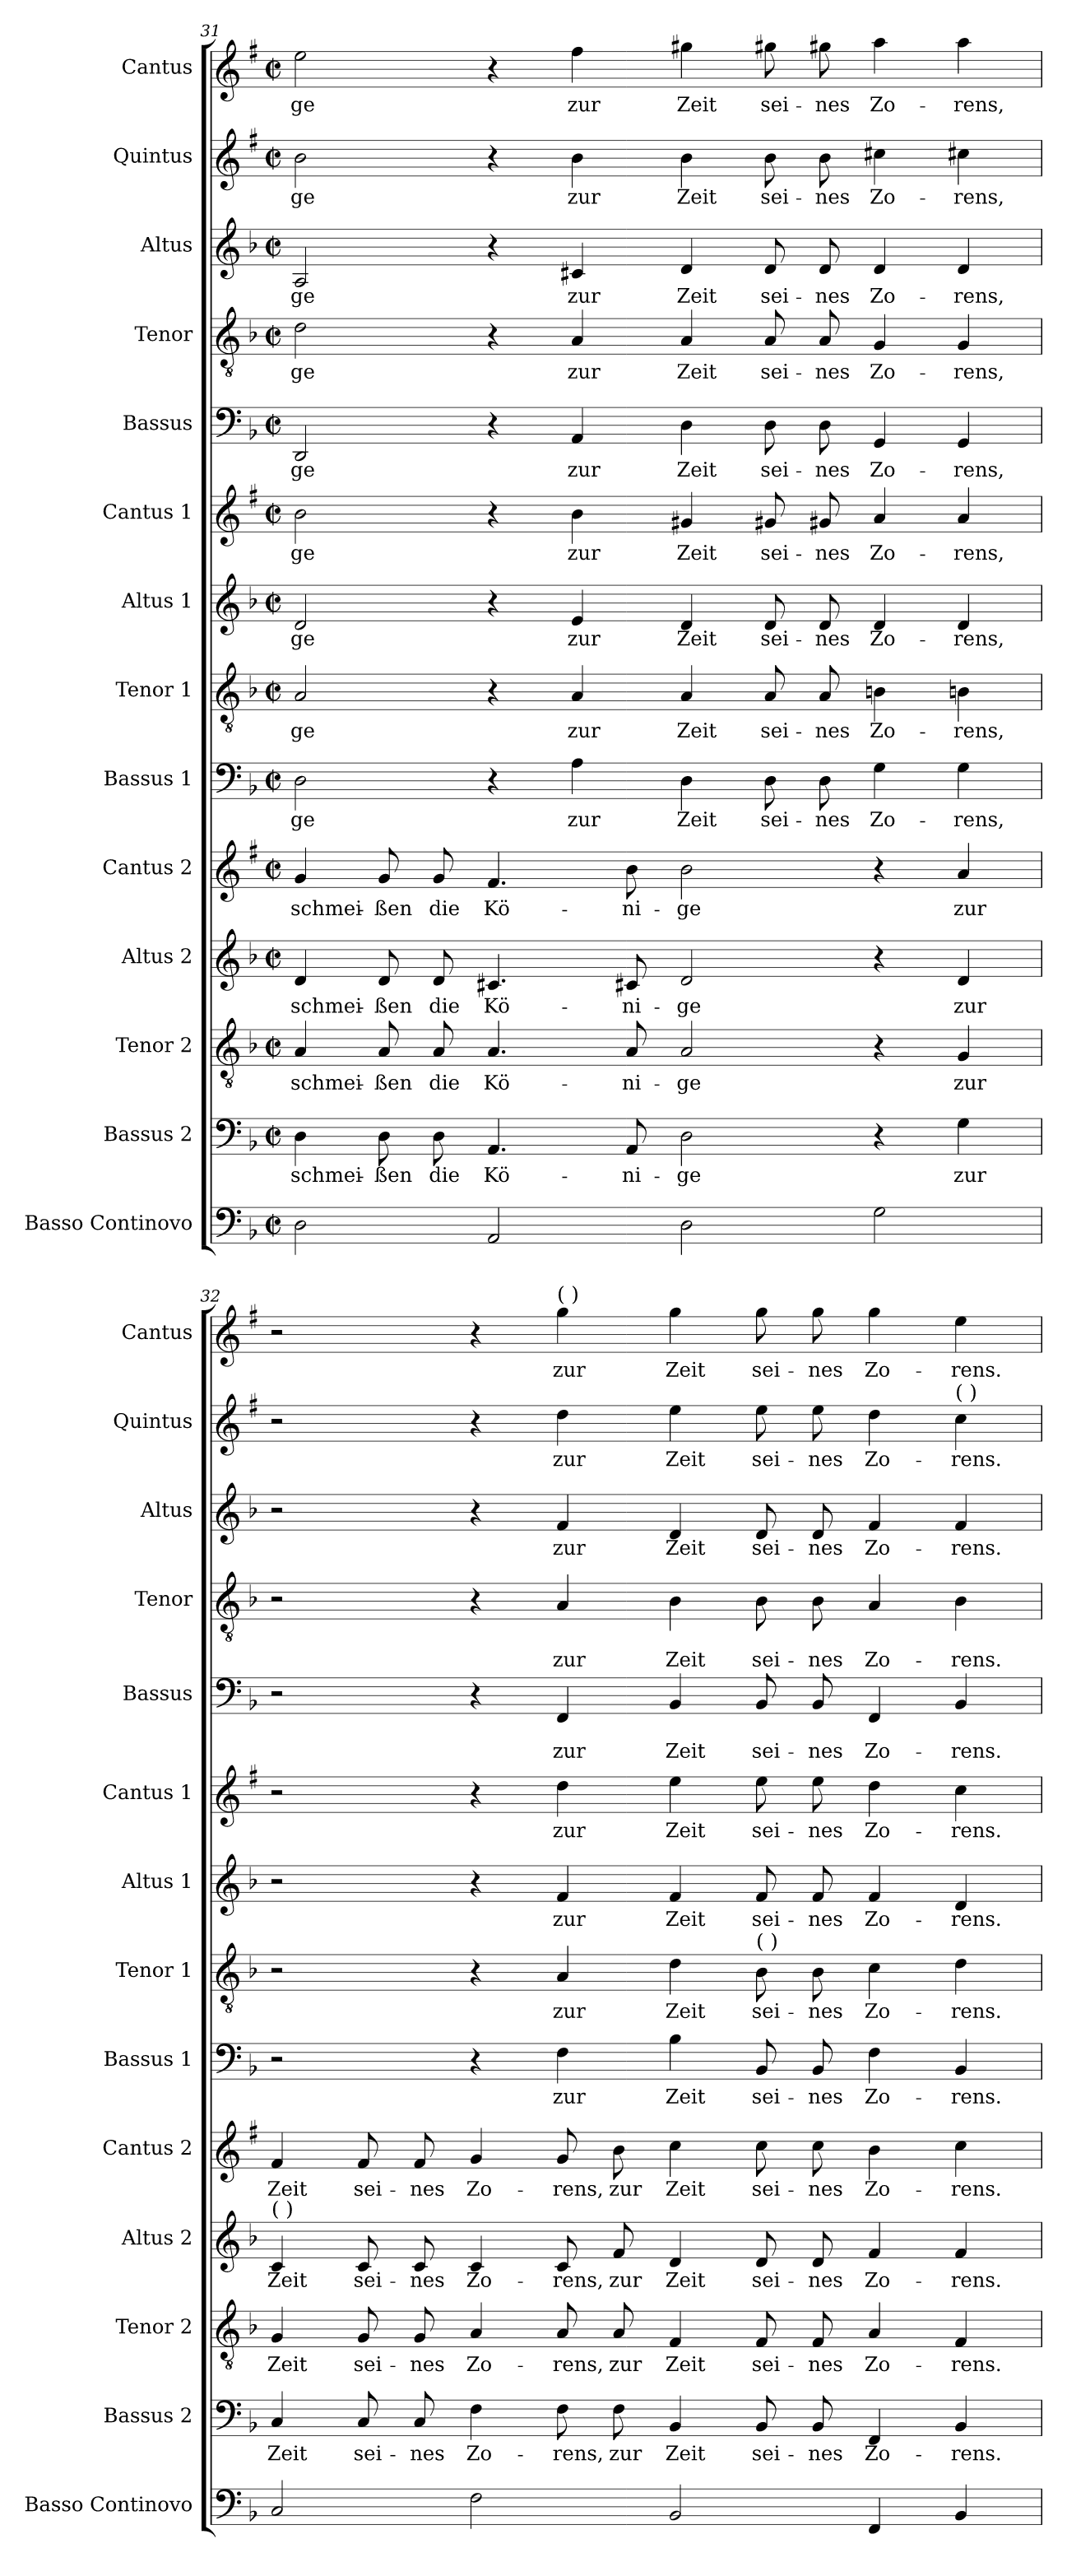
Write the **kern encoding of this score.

**kern	**kern	**text	**kern	**text	**kern	**text	**kern	**text	**kern	**text	**kern	**text	**kern	**text	**kern	**text	**kern	**text	**text	**kern	**text	**text	**kern	**text	**kern	**text	**kern	**text
*part14	*part13	*part13	*part12	*part12	*part11	*part11	*part10	*part10	*part9	*part9	*part8	*part8	*part7	*part7	*part6	*part6	*part5	*part5	*part5	*part4	*part4	*part4	*part3	*part3	*part2	*part2	*part1	*part1
*staff14	*staff13	*staff13	*staff12	*staff12	*staff11	*staff11	*staff10	*staff10	*staff9	*staff9	*staff8	*staff8	*staff7	*staff7	*staff6	*staff6	*staff5	*staff5	*staff5	*staff4	*staff4	*staff4	*staff3	*staff3	*staff2	*staff2	*staff1	*staff1
*I"Basso Continovo	*I"Bassus 2	*	*I"Tenor 2	*	*I"Altus 2	*	*I"Cantus 2	*	*I"Bassus 1	*	*I"Tenor 1	*	*I"Altus 1	*	*I"Cantus 1	*	*I"Bassus	*	*	*I"Tenor	*	*	*I"Altus	*	*I"Quintus	*	*I"Cantus	*
*I'Basso Continovo	*I'Bassus 2	*	*I'Tenor 2	*	*I'Altus 2	*	*I'Cantus 2	*	*I'Bassus 1	*	*I'Tenor 1	*	*I'Altus 1	*	*I'Cantus 1	*	*I'Bassus	*	*	*I'Tenor	*	*	*I'Altus	*	*I'Quintus	*	*I'Cantus	*
!!LO:LB:g=z
*clefF4	*clefF4	*	*clefGv2	*	*clefG2	*	*clefG2	*	*clefF4	*	*clefGv2	*	*clefG2	*	*clefG2	*	*clefF4	*	*	*clefGv2	*	*	*clefG2	*	*clefG2	*	*clefG2	*
*	*	*	*	*	*	*	*ITrd1c2	*	*	*	*	*	*	*	*ITrd1c2	*	*	*	*	*	*	*	*	*	*ITrd1c2	*	*ITrd1c2	*
*k[b-]	*k[b-]	*	*k[b-]	*	*k[b-]	*	*k[b-]	*	*k[b-]	*	*k[b-]	*	*k[b-]	*	*k[b-]	*	*k[b-]	*	*	*k[b-]	*	*	*k[b-]	*	*k[b-]	*	*k[b-]	*
*F:	*F:	*	*F:	*	*F:	*	*F:	*	*F:	*	*F:	*	*F:	*	*F:	*	*F:	*	*	*F:	*	*	*F:	*	*F:	*	*F:	*
*M4/2	*M4/2	*	*M4/2	*	*M4/2	*	*M4/2	*	*M4/2	*	*M4/2	*	*M4/2	*	*M4/2	*	*M4/2	*	*	*M4/2	*	*	*M4/2	*	*M4/2	*	*M4/2	*
*met(c|)	*met(c|)	*	*met(c|)	*	*met(c|)	*	*met(c|)	*	*met(c|)	*	*met(c|)	*	*met(c|)	*	*met(c|)	*	*met(c|)	*	*	*met(c|)	*	*	*met(c|)	*	*met(c|)	*	*met(c|)	*
=31	=31	=31	=31	=31	=31	=31	=31	=31	=31	=31	=31	=31	=31	=31	=31	=31	=31	=31	=31	=31	=31	=31	=31	=31	=31	=31	=31	=31
!	!	!LO:LY:b	!	!LO:LY:b	!	!LO:LY:b	!	!LO:LY:b	!	!LO:LY:b	!	!LO:LY:b	!	!LO:LY:b	!	!LO:LY:b	!	!LO:LY:b	!	!	!LO:LY:b	!	!	!LO:LY:b	!	!LO:LY:b	!	!LO:LY:b
2D	4D	-schmei-	4A	-schmei-	4d	-schmei-	4f	-schmei-	2D	-ge	2A	-ge	2d	-ge	2a	-ge	2DD	-ge	.	2d	-ge	.	2A	-ge	2a	-ge	2dd	-ge
!	!	!LO:LY:b	!	!LO:LY:b	!	!LO:LY:b	!	!LO:LY:b	!	!	!	!	!	!	!	!	!	!	!	!	!	!	!	!	!	!	!	!
.	8D	-ßen	8A	-ßen	8d	-ßen	8f	-ßen	.	.	.	.	.	.	.	.	.	.	.	.	.	.	.	.	.	.	.	.
!	!	!LO:LY:b	!	!LO:LY:b	!	!LO:LY:b	!	!LO:LY:b	!	!	!	!	!	!	!	!	!	!	!	!	!	!	!	!	!	!	!	!
.	8D	die	8A	die	8d	die	8f	die	.	.	.	.	.	.	.	.	.	.	.	.	.	.	.	.	.	.	.	.
!	!	!LO:LY:b	!	!LO:LY:b	!	!LO:LY:b	!	!LO:LY:b	!	!	!	!	!	!	!	!	!	!	!	!	!	!	!	!	!	!	!	!
2AA	4.AA	Kö-	4.A	Kö-	4.c#X	Kö-	4.e	Kö-	4r	.	4r	.	4r	.	4r	.	4r	.	.	4r	.	.	4r	.	4r	.	4r	.
!	!	!	!	!	!	!	!	!	!	!LO:LY:b	!	!LO:LY:b	!	!LO:LY:b	!	!LO:LY:b	!	!LO:LY:b	!	!	!LO:LY:b	!	!	!LO:LY:b	!	!LO:LY:b	!	!LO:LY:b
.	.	.	.	.	.	.	.	.	4A	zur	4A	zur	4e	zur	4a	zur	4AA	zur	.	4A	zur	.	4c#X	zur	4a	zur	4ee	zur
!	!	!LO:LY:b	!	!LO:LY:b	!	!LO:LY:b	!	!LO:LY:b	!	!	!	!	!	!	!	!	!	!	!	!	!	!	!	!	!	!	!	!
.	8AA	-ni-	8A	-ni-	8c#X	-ni-	8a	-ni-	.	.	.	.	.	.	.	.	.	.	.	.	.	.	.	.	.	.	.	.
!	!	!LO:LY:b	!	!LO:LY:b	!	!LO:LY:b	!	!LO:LY:b	!	!LO:LY:b	!	!LO:LY:b	!	!LO:LY:b	!	!LO:LY:b	!	!LO:LY:b	!	!	!LO:LY:b	!	!	!LO:LY:b	!	!LO:LY:b	!	!LO:LY:b
2D	2D	-ge	2A	-ge	2d	-ge	2a	-ge	4D	Zeit	4A	Zeit	4d	Zeit	4f#X	Zeit	4D	Zeit	.	4A	Zeit	.	4d	Zeit	4a	Zeit	4ff#X	Zeit
!	!	!	!	!	!	!	!	!	!	!LO:LY:b	!	!LO:LY:b	!	!LO:LY:b	!	!LO:LY:b	!	!LO:LY:b	!	!	!LO:LY:b	!	!	!LO:LY:b	!	!LO:LY:b	!	!LO:LY:b
.	.	.	.	.	.	.	.	.	8D	sei-	8A	sei-	8d	sei-	8f#X	sei-	8D	sei-	.	8A	sei-	.	8d	sei-	8a	sei-	8ff#X	sei-
!	!	!	!	!	!	!	!	!	!	!LO:LY:b	!	!LO:LY:b	!	!LO:LY:b	!	!LO:LY:b	!	!LO:LY:b	!	!	!LO:LY:b	!	!	!LO:LY:b	!	!LO:LY:b	!	!LO:LY:b
.	.	.	.	.	.	.	.	.	8D	-nes	8A	-nes	8d	-nes	8f#X	-nes	8D	-nes	.	8A	-nes	.	8d	-nes	8a	-nes	8ff#X	-nes
!	!	!	!	!	!	!	!	!	!	!LO:LY:b	!	!LO:LY:b	!	!LO:LY:b	!	!LO:LY:b	!	!LO:LY:b	!	!	!LO:LY:b	!	!	!LO:LY:b	!	!LO:LY:b	!	!LO:LY:b
2G	4r	.	4r	.	4r	.	4r	.	4G	Zo-	4Bn	Zo-	4d	Zo-	4g	Zo-	4GG	Zo-	.	4G	Zo-	.	4d	Zo-	4bn	Zo-	4gg	Zo-
!	!	!LO:LY:b	!	!LO:LY:b	!	!LO:LY:b	!	!LO:LY:b	!	!LO:LY:b	!	!LO:LY:b	!	!LO:LY:b	!	!LO:LY:b	!	!LO:LY:b	!	!	!LO:LY:b	!	!	!LO:LY:b	!	!LO:LY:b	!	!LO:LY:b
.	4G	zur	4G	zur	4d	zur	4g	zur	4G	-rens,	4Bn	-rens,	4d	-rens,	4g	-rens,	4GG	-rens,	.	4G	-rens,	.	4d	-rens,	4bn	-rens,	4gg	-rens,
=32	=32	=32	=32	=32	=32	=32	=32	=32	=32	=32	=32	=32	=32	=32	=32	=32	=32	=32	=32	=32	=32	=32	=32	=32	=32	=32	=32	=32
!	!	!	!	!	!LO:TX:a:t=(  )	!	!	!	!	!	!	!	!	!	!	!	!	!	!	!	!	!	!	!	!	!	!	!
!	!	!LO:LY:b	!	!LO:LY:b	!	!LO:LY:b	!	!LO:LY:b	!	!	!	!	!	!	!	!	!	!	!	!	!	!	!	!	!	!	!	!
2C	4C	Zeit	4G	Zeit	4c	Zeit	4e	Zeit	2r	.	2r	.	2r	.	2r	.	2r	.	.	2r	.	.	2r	.	2r	.	2r	.
!	!	!LO:LY:b	!	!LO:LY:b	!	!LO:LY:b	!	!LO:LY:b	!	!	!	!	!	!	!	!	!	!	!	!	!	!	!	!	!	!	!	!
.	8C	sei-	8G	sei-	8c	sei-	8e	sei-	.	.	.	.	.	.	.	.	.	.	.	.	.	.	.	.	.	.	.	.
!	!	!LO:LY:b	!	!LO:LY:b	!	!LO:LY:b	!	!LO:LY:b	!	!	!	!	!	!	!	!	!	!	!	!	!	!	!	!	!	!	!	!
.	8C	-nes	8G	-nes	8c	-nes	8e	-nes	.	.	.	.	.	.	.	.	.	.	.	.	.	.	.	.	.	.	.	.
!	!	!LO:LY:b	!	!LO:LY:b	!	!LO:LY:b	!	!LO:LY:b	!	!	!	!	!	!	!	!	!	!	!	!	!	!	!	!	!	!	!	!
2F	4F	Zo-	4A	Zo-	4c	Zo-	4f	Zo-	4r	.	4r	.	4r	.	4r	.	4r	.	.	4r	.	.	4r	.	4r	.	4r	.
!	!	!	!	!	!	!	!	!	!	!	!	!	!	!	!	!	!	!	!	!	!	!	!	!	!	!	!LO:TX:a:t=(  )	!
!	!	!LO:LY:b	!	!LO:LY:b	!	!LO:LY:b	!	!LO:LY:b	!	!LO:LY:b	!	!LO:LY:b	!	!LO:LY:b	!	!LO:LY:b	!	!	!LO:LY:b	!	!	!LO:LY:b	!	!LO:LY:b	!	!LO:LY:b	!	!LO:LY:b
.	8F	-rens,	8A	-rens,	8c	-rens,	8f	-rens,	4F	zur	4A	zur	4f	zur	4cc	zur	4FF	.	zur	4A	.	zur	4f	zur	4cc	zur	4ff	zur
!	!	!LO:LY:b	!	!LO:LY:b	!	!LO:LY:b	!	!LO:LY:b	!	!	!	!	!	!	!	!	!	!	!	!	!	!	!	!	!	!	!	!
.	8F	zur	8A	zur	8f	zur	8a	zur	.	.	.	.	.	.	.	.	.	.	.	.	.	.	.	.	.	.	.	.
!	!	!LO:LY:b	!	!LO:LY:b	!	!LO:LY:b	!	!LO:LY:b	!	!LO:LY:b	!	!LO:LY:b	!	!LO:LY:b	!	!LO:LY:b	!	!	!LO:LY:b	!	!	!LO:LY:b	!	!LO:LY:b	!	!LO:LY:b	!	!LO:LY:b
2BB-	4BB-	Zeit	4F	Zeit	4d	Zeit	4b-	Zeit	4B-	Zeit	4d	Zeit	4f	Zeit	4dd	Zeit	4BB-	.	Zeit	4B-	.	Zeit	4d	Zeit	4dd	Zeit	4ff	Zeit
!	!	!	!	!	!	!	!	!	!	!	!LO:TX:a:t=(  )	!	!	!	!	!	!	!	!	!	!	!	!	!	!	!	!	!
!	!	!LO:LY:b	!	!LO:LY:b	!	!LO:LY:b	!	!LO:LY:b	!	!LO:LY:b	!	!LO:LY:b	!	!LO:LY:b	!	!LO:LY:b	!	!	!LO:LY:b	!	!	!LO:LY:b	!	!LO:LY:b	!	!LO:LY:b	!	!LO:LY:b
.	8BB-	sei-	8F	sei-	8d	sei-	8b-	sei-	8BB-	sei-	8B-	sei-	8f	sei-	8dd	sei-	8BB-	.	sei-	8B-	.	sei-	8d	sei-	8dd	sei-	8ff	sei-
!	!	!LO:LY:b	!	!LO:LY:b	!	!LO:LY:b	!	!LO:LY:b	!	!LO:LY:b	!	!LO:LY:b	!	!LO:LY:b	!	!LO:LY:b	!	!	!LO:LY:b	!	!	!LO:LY:b	!	!LO:LY:b	!	!LO:LY:b	!	!LO:LY:b
.	8BB-	-nes	8F	-nes	8d	-nes	8b-	-nes	8BB-	-nes	8B-	-nes	8f	-nes	8dd	-nes	8BB-	.	-nes	8B-	.	-nes	8d	-nes	8dd	-nes	8ff	-nes
!	!	!LO:LY:b	!	!LO:LY:b	!	!LO:LY:b	!	!LO:LY:b	!	!LO:LY:b	!	!LO:LY:b	!	!LO:LY:b	!	!LO:LY:b	!	!	!LO:LY:b	!	!	!LO:LY:b	!	!LO:LY:b	!	!LO:LY:b	!	!LO:LY:b
4FF	4FF	Zo-	4A	Zo-	4f	Zo-	4a	Zo-	4F	Zo-	4c	Zo-	4f	Zo-	4cc	Zo-	4FF	.	Zo-	4A	.	Zo-	4f	Zo-	4cc	Zo-	4ff	Zo-
!	!	!	!	!	!	!	!	!	!	!	!	!	!	!	!	!	!	!	!	!	!	!	!	!	!LO:TX:a:t=(  )	!	!	!
!	!	!LO:LY:b	!	!LO:LY:b	!	!LO:LY:b	!	!LO:LY:b	!	!LO:LY:b	!	!LO:LY:b	!	!LO:LY:b	!	!LO:LY:b	!	!	!LO:LY:b	!	!	!LO:LY:b	!	!LO:LY:b	!	!LO:LY:b	!	!LO:LY:b
4BB-	4BB-	-rens.	4F	-rens.	4f	-rens.	4b-	-rens.	4BB-	-rens.	4d	-rens.	4d	-rens.	4b-	-rens.	4BB-	.	-rens.	4B-	.	-rens.	4f	-rens.	4b-	-rens.	4dd	-rens.
=	=	=	=	=	=	=	=	=	=	=	=	=	=	=	=	=	=	=	=	=	=	=	=	=	=	=	=	=
*-	*-	*-	*-	*-	*-	*-	*-	*-	*-	*-	*-	*-	*-	*-	*-	*-	*-	*-	*-	*-	*-	*-	*-	*-	*-	*-	*-	*-
